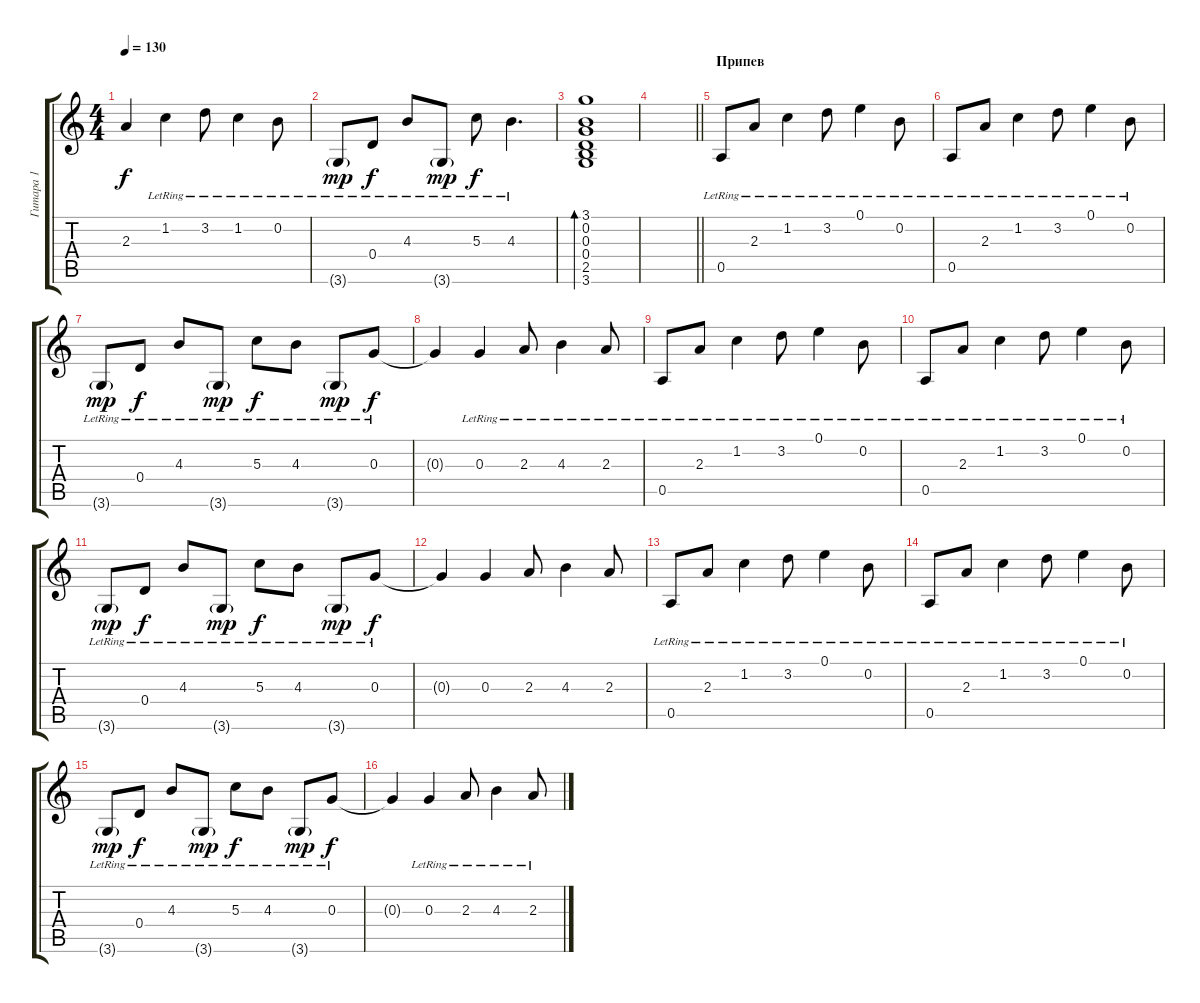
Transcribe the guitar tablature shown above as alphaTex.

\track ("Гитара 1" "Гитара 1") {instrument acousticguitarsteel}
\staff {score tabs}
\tuning (E4 B3 G3 D3 A2 E2) {hide}
\ts (4 4)
\tempo 130
\clef g2
\ks c
2.3{t}.4{dy f} 1.2{lr}.4 3.2{lr}.8 1.2{lr}.4 0.2{lr}.8 |
3.6{g lr}.8{dy mp} 0.4{lr}.8{dy f} 4.3{lr}.8 3.6{g lr}.8{dy mp} 5.3{lr}.8{dy f} 4.3{lr}.4{d} |
(3.1 0.2 0.3 0.4 2.5 3.6).1{bd 120} |
\barLineRight lightlight
|
\section ("" "Припев")
0.5{lr}.8{volume 13 instrument acousticguitarsteel} 2.3{lr}.8 1.2{lr}.4 3.2{lr}.8 0.1{lr}.4 0.2{lr}.8 |
0.5{lr}.8 2.3{lr}.8 1.2{lr}.4 3.2{lr}.8 0.1{lr}.4 0.2{lr}.8 |
3.6{g lr}.8{dy mp} 0.4{lr}.8{dy f} 4.3{lr}.8 3.6{g lr}.8{dy mp} 5.3{lr}.8{dy f} 4.3{lr}.8 3.6{g lr}.8{dy mp} 0.3{lr}.8{dy f} |
0.3{t}.4 0.3{lr}.4 2.3{lr}.8 4.3{lr}.4 2.3{lr}.8 |
0.5{lr}.8 2.3{lr}.8 1.2{lr}.4 3.2{lr}.8 0.1{lr}.4 0.2{lr}.8 |
0.5{lr}.8 2.3{lr}.8 1.2{lr}.4 3.2{lr}.8 0.1{lr}.4 0.2{lr}.8 |
3.6{g lr}.8{dy mp} 0.4{lr}.8{dy f} 4.3{lr}.8 3.6{g lr}.8{dy mp} 5.3{lr}.8{dy f} 4.3{lr}.8 3.6{g lr}.8{dy mp} 0.3{lr}.8{dy f} |
0.3{t}.4 0.3.4 2.3.8 4.3.4 2.3.8 |
0.5{lr}.8 2.3{lr}.8 1.2{lr}.4 3.2{lr}.8 0.1{lr}.4 0.2{lr}.8 |
0.5{lr}.8 2.3{lr}.8 1.2{lr}.4 3.2{lr}.8 0.1{lr}.4 0.2{lr}.8 |
3.6{g lr}.8{dy mp} 0.4{lr}.8{dy f} 4.3{lr}.8 3.6{g lr}.8{dy mp} 5.3{lr}.8{dy f} 4.3{lr}.8 3.6{g lr}.8{dy mp} 0.3{lr}.8{dy f} |
0.3{t}.4 0.3{lr}.4 2.3{lr}.8 4.3{lr}.4 2.3{lr}.8
